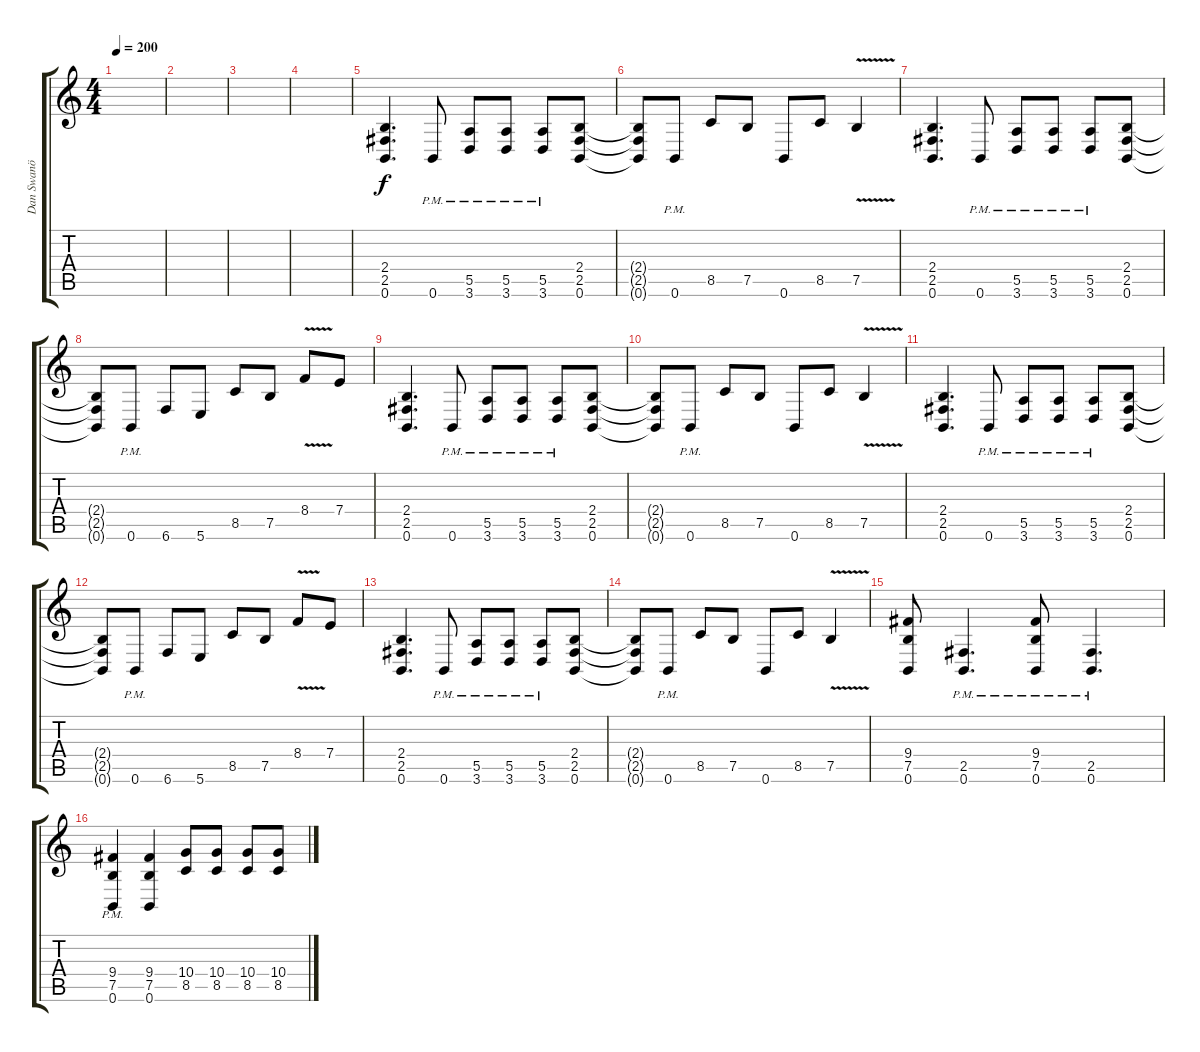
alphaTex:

\track ("Dan Swanö" "Dan Swanö") {instrument distortionguitar}
\staff {score tabs}
\tuning (B3 Gb3 D3 A2 E2 B1) {hide}
\ts (4 4)
\tempo 200
\clef g2
\ks c
|
|
|
|
(2.4 2.5 0.6).4{d} 0.6{pm}.8 (5.5 3.6{pm}).8 (5.5 3.6{pm}).8 (5.5 3.6{pm}).8 (2.4 2.5 0.6).8 |
(2.4{t} 2.5{t} 0.6{t}).8 0.6{pm}.8 8.5.8 7.5.8 0.6.8 8.5.8 7.5{v}.4 |
(2.4 2.5 0.6).4{d} 0.6{pm}.8 (5.5 3.6{pm}).8 (5.5 3.6{pm}).8 (5.5 3.6{pm}).8 (2.4 2.5 0.6).8 |
(2.4{t} 2.5{t} 0.6{t}).8 0.6{pm}.8 6.6.8 5.6.8 8.5.8 7.5.8 8.4{v}.8 7.4.8 |
(2.4 2.5 0.6).4{d} 0.6{pm}.8 (5.5 3.6{pm}).8 (5.5 3.6{pm}).8 (5.5 3.6{pm}).8 (2.4 2.5 0.6).8 |
(2.4{t} 2.5{t} 0.6{t}).8 0.6{pm}.8 8.5.8 7.5.8 0.6.8 8.5.8 7.5{v}.4 |
(2.4 2.5 0.6).4{d} 0.6{pm}.8 (5.5 3.6{pm}).8 (5.5 3.6{pm}).8 (5.5 3.6{pm}).8 (2.4 2.5 0.6).8 |
(2.4{t} 2.5{t} 0.6{t}).8 0.6{pm}.8 6.6.8 5.6.8 8.5.8 7.5.8 8.4{v}.8 7.4.8 |
(2.4 2.5 0.6).4{d} 0.6{pm}.8 (5.5 3.6{pm}).8 (5.5 3.6{pm}).8 (5.5 3.6{pm}).8 (2.4 2.5 0.6).8 |
(2.4{t} 2.5{t} 0.6{t}).8 0.6{pm}.8 8.5.8 7.5.8 0.6.8 8.5.8 7.5{v}.4 |
(9.4 7.5 0.6).8 (2.5 0.6{pm}).4{d} (9.4 7.5 0.6{pm}).8 (2.5 0.6{pm}).4{d} |
(9.4 7.5 0.6{pm}).4 (9.4 7.5 0.6).4 (10.4 8.5).8 (10.4 8.5).8 (10.4 8.5).8 (10.4 8.5).8
